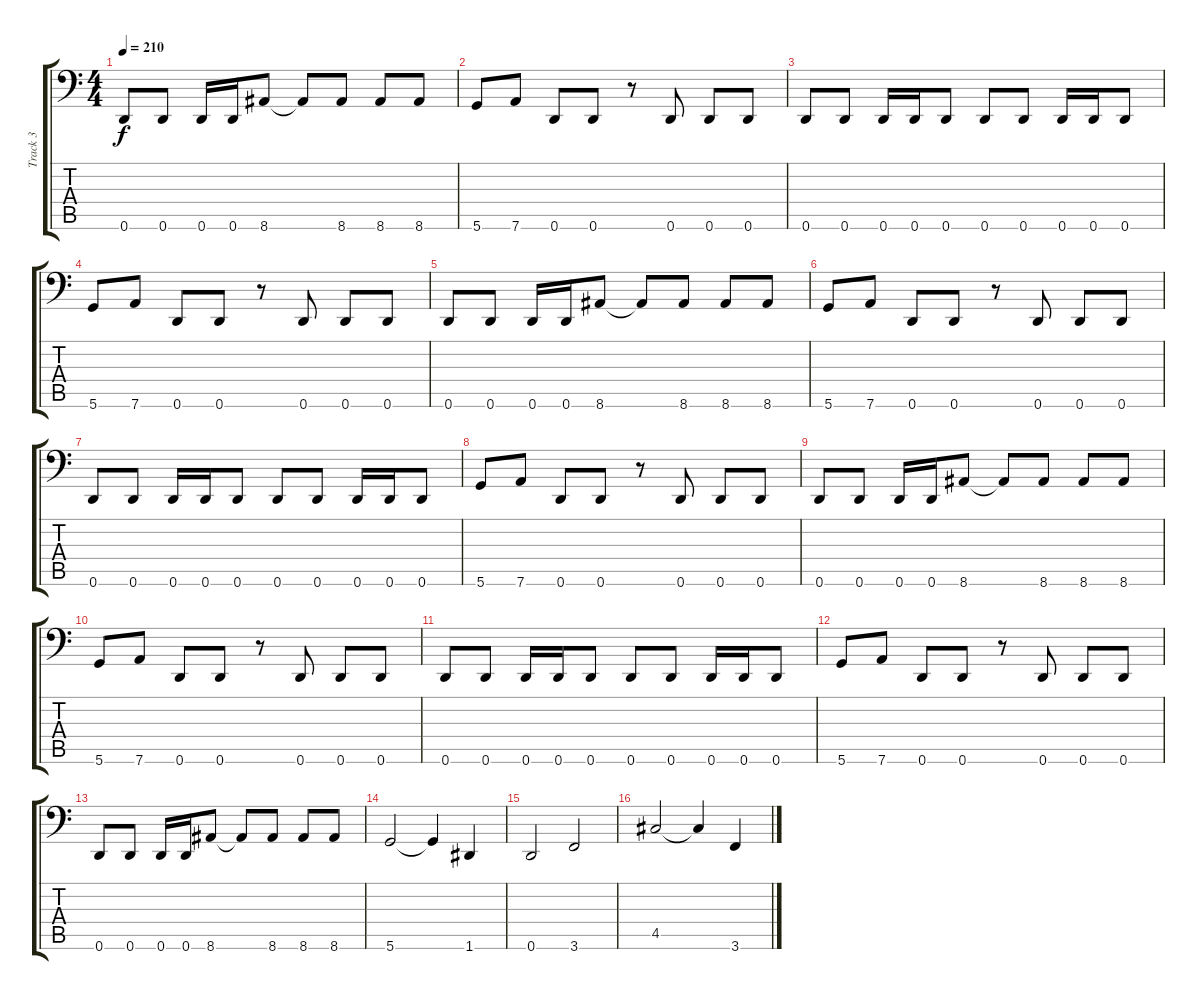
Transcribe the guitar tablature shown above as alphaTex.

\track ("Track 3" "Track 3") {instrument slapbass1}
\staff {score tabs}
\tuning (E3 B2 G2 D2 A1 D1) {hide}
\ts (4 4)
\tempo 210
\clef f4
\ks c
0.6.8{dy f} 0.6.8 0.6.16 0.6.16 8.6.8 8.6{t}.8 8.6.8 8.6.8 8.6.8 |
5.6.8 7.6.8 0.6.8 0.6.8 r.8 0.6.8 0.6.8 0.6.8 |
0.6.8 0.6.8 0.6.16 0.6.16 0.6.8 0.6.8 0.6.8 0.6.16 0.6.16 0.6.8 |
5.6.8 7.6.8 0.6.8 0.6.8 r.8 0.6.8 0.6.8 0.6.8 |
0.6.8 0.6.8 0.6.16 0.6.16 8.6.8 8.6{t}.8 8.6.8 8.6.8 8.6.8 |
5.6.8 7.6.8 0.6.8 0.6.8 r.8 0.6.8 0.6.8 0.6.8 |
0.6.8 0.6.8 0.6.16 0.6.16 0.6.8 0.6.8 0.6.8 0.6.16 0.6.16 0.6.8 |
5.6.8 7.6.8 0.6.8 0.6.8 r.8 0.6.8 0.6.8 0.6.8 |
0.6.8 0.6.8 0.6.16 0.6.16 8.6.8 8.6{t}.8 8.6.8 8.6.8 8.6.8 |
5.6.8 7.6.8 0.6.8 0.6.8 r.8 0.6.8 0.6.8 0.6.8 |
0.6.8 0.6.8 0.6.16 0.6.16 0.6.8 0.6.8 0.6.8 0.6.16 0.6.16 0.6.8 |
5.6.8 7.6.8 0.6.8 0.6.8 r.8 0.6.8 0.6.8 0.6.8 |
0.6.8 0.6.8 0.6.16 0.6.16 8.6.8 8.6{t}.8 8.6.8 8.6.8 8.6.8 |
5.6.2 5.6{t}.4 1.6.4 |
0.6.2 3.6.2 |
4.5.2 4.5{t}.4 3.6.4
